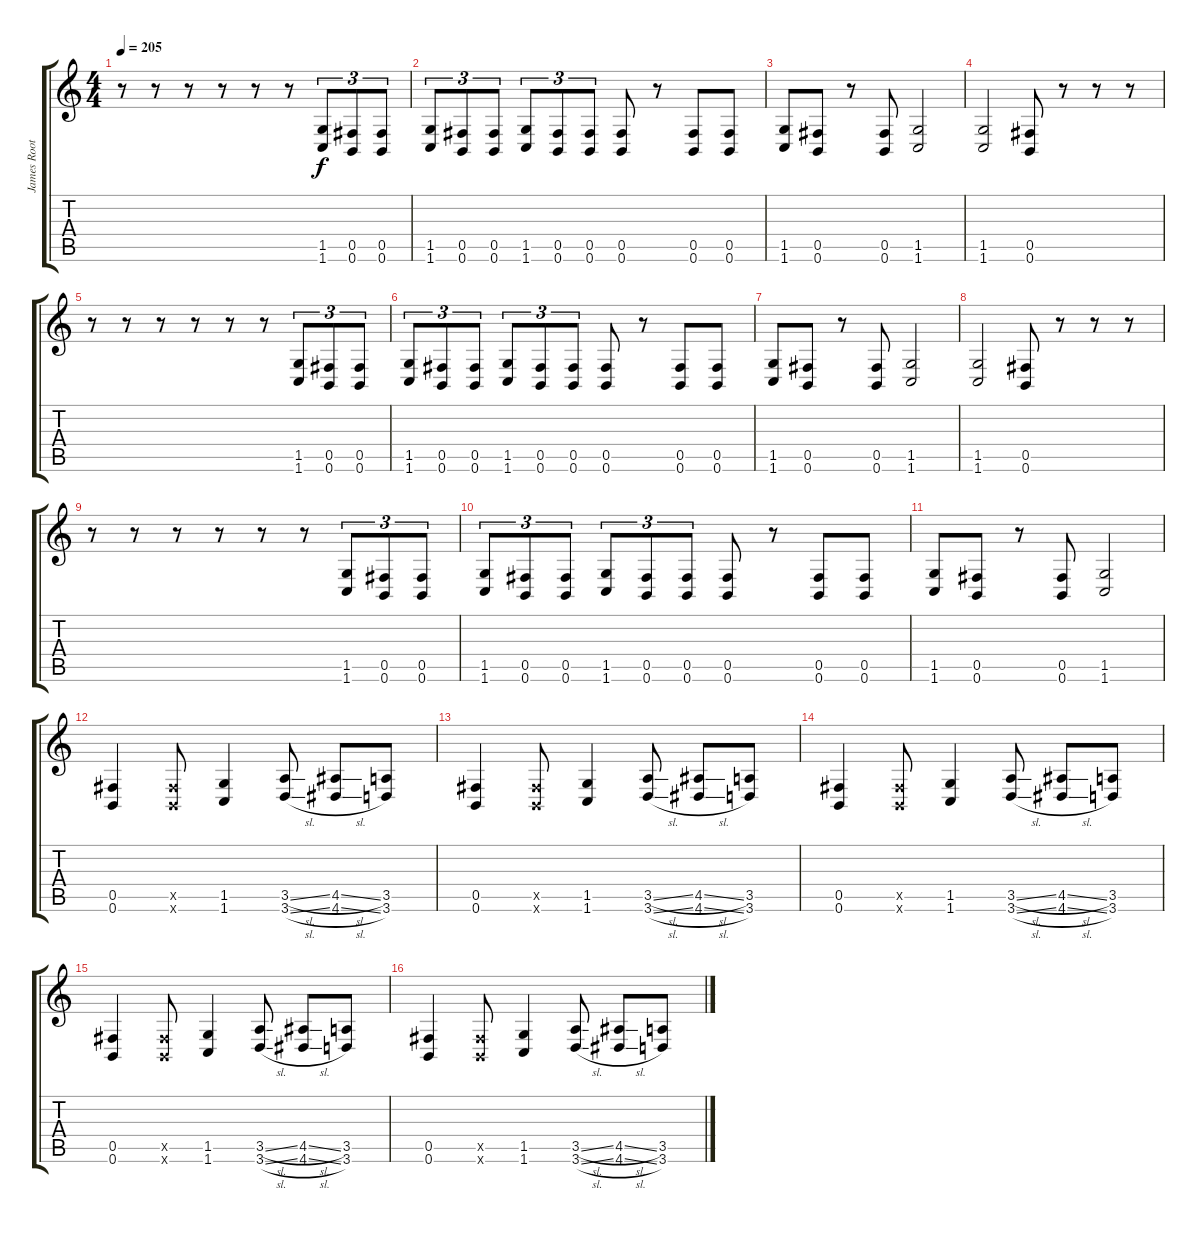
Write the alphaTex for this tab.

\track ("James Root" "James Root") {instrument distortionguitar}
\staff {score tabs}
\tuning (Db4 Ab3 E3 B2 Gb2 B1) {hide}
\ts (4 4)
\tempo 205
\clef g2
\ks c
r.8{dy f} r.8 r.8 r.8 r.8 r.8 (1.5 1.6).8{tu (3 2)} (0.5 0.6).8{tu (3 2)} (0.5 0.6).8{tu (3 2)} |
(1.5 1.6).8{tu (3 2)} (0.5 0.6).8{tu (3 2)} (0.5 0.6).8{tu (3 2)} (1.5 1.6).8{tu (3 2)} (0.5 0.6).8{tu (3 2)} (0.5 0.6).8{tu (3 2)} (0.5 0.6).8 r.8 (0.5 0.6).8 (0.5 0.6).8 |
(1.5 1.6).8 (0.5 0.6).8 r.8 (0.5 0.6).8 (1.5 1.6).2 |
(1.5 1.6).2 (0.5 0.6).8 r.8 r.8 r.8 |
r.8 r.8 r.8 r.8 r.8 r.8 (1.5 1.6).8{tu (3 2)} (0.5 0.6).8{tu (3 2)} (0.5 0.6).8{tu (3 2)} |
(1.5 1.6).8{tu (3 2)} (0.5 0.6).8{tu (3 2)} (0.5 0.6).8{tu (3 2)} (1.5 1.6).8{tu (3 2)} (0.5 0.6).8{tu (3 2)} (0.5 0.6).8{tu (3 2)} (0.5 0.6).8 r.8 (0.5 0.6).8 (0.5 0.6).8 |
(1.5 1.6).8 (0.5 0.6).8 r.8 (0.5 0.6).8 (1.5 1.6).2 |
(1.5 1.6).2 (0.5 0.6).8 r.8 r.8 r.8 |
r.8 r.8 r.8 r.8 r.8 r.8 (1.5 1.6).8{tu (3 2)} (0.5 0.6).8{tu (3 2)} (0.5 0.6).8{tu (3 2)} |
(1.5 1.6).8{tu (3 2)} (0.5 0.6).8{tu (3 2)} (0.5 0.6).8{tu (3 2)} (1.5 1.6).8{tu (3 2)} (0.5 0.6).8{tu (3 2)} (0.5 0.6).8{tu (3 2)} (0.5 0.6).8 r.8 (0.5 0.6).8 (0.5 0.6).8 |
(1.5 1.6).8 (0.5 0.6).8 r.8 (0.5 0.6).8 (1.5 1.6).2 |
(0.5 0.6).4 (0.5{x} 0.6{x}).8 (1.5 1.6).4 (3.5{sl} 3.6{sl}).8 (4.5{sl} 4.6{sl}).8 (3.5 3.6).8 |
(0.5 0.6).4 (0.5{x} 0.6{x}).8 (1.5 1.6).4 (3.5{sl} 3.6{sl}).8 (4.5{sl} 4.6{sl}).8 (3.5 3.6).8 |
(0.5 0.6).4 (0.5{x} 0.6{x}).8 (1.5 1.6).4 (3.5{sl} 3.6{sl}).8 (4.5{sl} 4.6{sl}).8 (3.5 3.6).8 |
(0.5 0.6).4 (0.5{x} 0.6{x}).8 (1.5 1.6).4 (3.5{sl} 3.6{sl}).8 (4.5{sl} 4.6{sl}).8 (3.5 3.6).8 |
(0.5 0.6).4 (0.5{x} 0.6{x}).8 (1.5 1.6).4 (3.5{sl} 3.6{sl}).8 (4.5{sl} 4.6{sl}).8 (3.5 3.6).8
